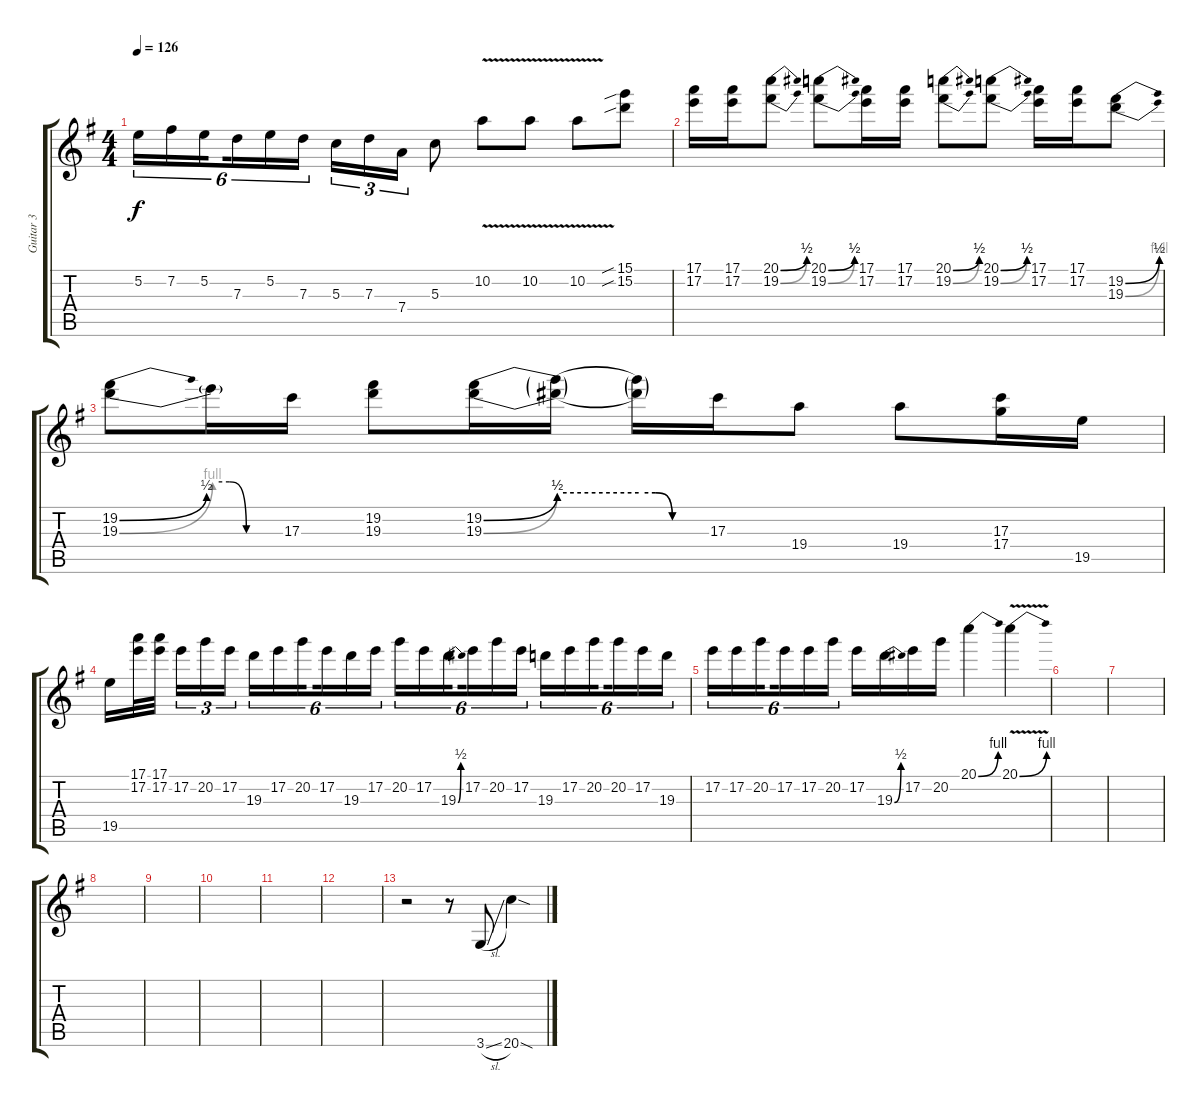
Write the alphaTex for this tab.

\track ("Guitar 3" "Guitar 3") {instrument overdrivenguitar}
\staff {score tabs}
\tuning (E4 B3 G3 D3 A2 E2) {hide}
\ts (4 4)
\tempo 126
\clef g2
\ks g
5.2.16{tu (6 4) dy f} 7.2.16{tu (6 4)} 5.2.16{tu (6 4) beam splitsecondary} 7.3.16{tu (6 4)} 5.2.16{tu (6 4)} 7.3.16{tu (6 4)} 5.3.16{tu (3 2)} 7.3.16{tu (3 2)} 7.4.16{tu (3 2)} 5.3.8 10.2{v}.8 10.2{v}.8 10.2{v}.8 (15.1{sib} 15.2{sib}).8 |
(17.1 17.2).16 (17.1 17.2).16 (20.1{be (bend 0 0 60 2)} 19.2{be (bend 0 0 60 2)}).8 (20.1{be (bend 0 0 60 2)} 19.2{be (bend 0 0 60 2)}).8 (17.1 17.2).16 (17.1 17.2).16 (20.1{be (bend 0 0 60 2)} 19.2{be (bend 0 0 60 2)}).8 (20.1{be (bend 0 0 60 2)} 19.2{be (bend 0 0 60 2)}).8 (17.1 17.2).16 (17.1 17.2).16 (19.2{be (bend 0 0 60 2)} 19.3{be (bend 0 0 60 4)}).8 |
(19.2{be (bend 0 0 60 2)} 19.3{be (bend 0 0 60 4)}).8 19.3{be (custom 0 4 15 4 30 0 60 0) t}.16 17.3.16 (19.2 19.3).8 (19.2{be (bend 0 0 60 2)} 19.3{be (bend 0 0 60 2)}).16 (19.2{be (hold 0 2 60 2) t} 19.3{be (hold 0 2 60 2) t}).16 (19.2{be (custom 0 2 15 2 30 0 60 0) t} 19.3{be (custom 0 2 15 2 30 0 60 0) t}).16 17.3.16 19.4.8 19.4.8 (17.3 17.4).16 19.5.16 |
19.5.16 (17.1 17.2).32 (17.1 17.2).32{beam splitsecondary} 17.2.16{tu (3 2)} 20.2.16{tu (3 2)} 17.2.16{tu (3 2)} 19.3.16{tu (6 4)} 17.2.16{tu (6 4)} 20.2.16{tu (6 4) beam splitsecondary} 17.2.16{tu (6 4)} 19.3.16{tu (6 4)} 17.2.16{tu (6 4)} 20.2.16{tu (6 4)} 17.2.16{tu (6 4)} 19.3{be (bend 0 0 60 2)}.16{tu (6 4) beam splitsecondary} 17.2.16{tu (6 4)} 20.2.16{tu (6 4)} 17.2.16{tu (6 4)} 19.3.16{tu (6 4)} 17.2.16{tu (6 4)} 20.2.16{tu (6 4) beam splitsecondary} 20.2.16{tu (6 4)} 17.2.16{tu (6 4)} 19.3.16{tu (6 4)} |
17.2.16{tu (6 4)} 17.2.16{tu (6 4)} 20.2.16{tu (6 4) beam splitsecondary} 17.2.16{tu (6 4)} 17.2.16{tu (6 4)} 20.2.16{tu (6 4)} 17.2.16 19.3{be (bend 0 0 60 2)}.16 17.2.16 20.2.16 20.1{be (bend 0 0 60 4)}.4 20.1{be (bend 0 0 60 4) v}.4 |
|
|
|
|
|
|
|
r.2 r.8 3.6{sl}.8 20.6{sod}.4
